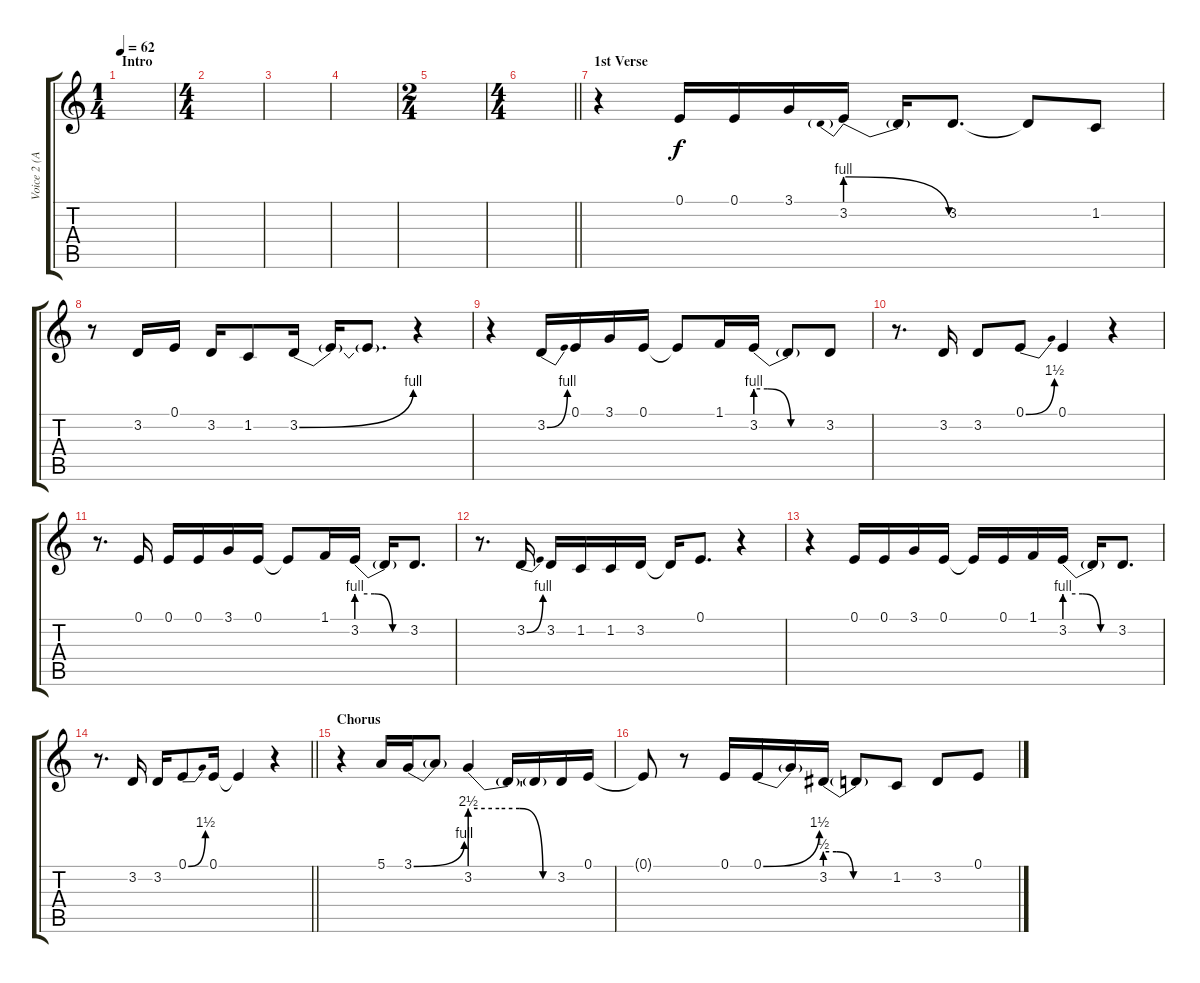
\track ("Voice 2 (Axl)" "Voice 2 (A") {instrument lead2sawtooth}
\staff {score tabs}
\tuning (E4 B3 G3 D3 A2 E2) {hide}
\ts (1 4)
\section ("" "Intro")
\tempo 62
\clef g2
\ks c
|
\ts (4 4)
|
|
|
\ts (2 4)
|
\ts (4 4)
\barLineRight lightlight
|
\section ("" "1st Verse")
r.4 0.1.16 0.1.16 3.1.16 3.2{be (prebendrelease 0 4 60 0)}.16 3.2{t}.16 3.2.8{d} 3.2{t}.8 1.2.8 |
r.8 3.2.16 0.1.16 3.2.16 1.2.8 3.2{be (bend 0 0 60 4)}.16 3.2{t}.16 3.2{t}.8{d} r.4 |
r.4 3.2{be (bend 0 0 60 4)}.16 0.1.16 3.1.16 0.1.16 0.1{t}.8 1.1.16 3.2{be (custom 0 4 10 4 30 0 40 0 60 0)}.16 3.2{t}.8 3.2.8 |
r.8{d} 3.2.16 3.2.8 0.1{be (bend 0 0 60 6)}.8 0.1.4 r.4 |
r.8{d} 0.1.16 0.1.16 0.1.16 3.1.16 0.1.16 0.1{t}.8 1.1.16 3.2{be (custom 0 4 20 4 40 0 60 0)}.16 3.2{t}.16 3.2.8{d} |
r.8{d} 3.2{be (bend 0 0 60 4)}.16 3.2.16 1.2.16 1.2.16 3.2.16 3.2{t}.16 0.1.8{d} r.4 |
r.4 0.1.16 0.1.16 3.1.16 0.1.16 0.1{t}.16 0.1.16 1.1.16 3.2{be (custom 0 4 20 4 40 0 60 0)}.16 3.2{t}.16 3.2.8{d} |
\barLineRight lightlight
r.8{d} 3.2.16 3.2.16 0.1{be (bend 0 0 60 6)}.8 0.1.16 0.1{t}.4 r.4 |
\section ("" "Chorus")
r.4 5.1.16 3.1{be (bend 0 0 60 4)}.16 3.1{t}.8 3.2{be (custom 0 10 20 10 34 10 50 0 60 0)}.4 3.2{t}.16 3.2{t}.16 3.2.16 0.1.16 |
0.1{t}.8 r.8 0.1.16 0.1{be (bend 0 0 60 6)}.16 0.1{t}.16 3.2{be (custom 0 2 10 2 25 0 40 0 60 0)}.16 3.2{t}.8 1.2.8 3.2.8 0.1.8
